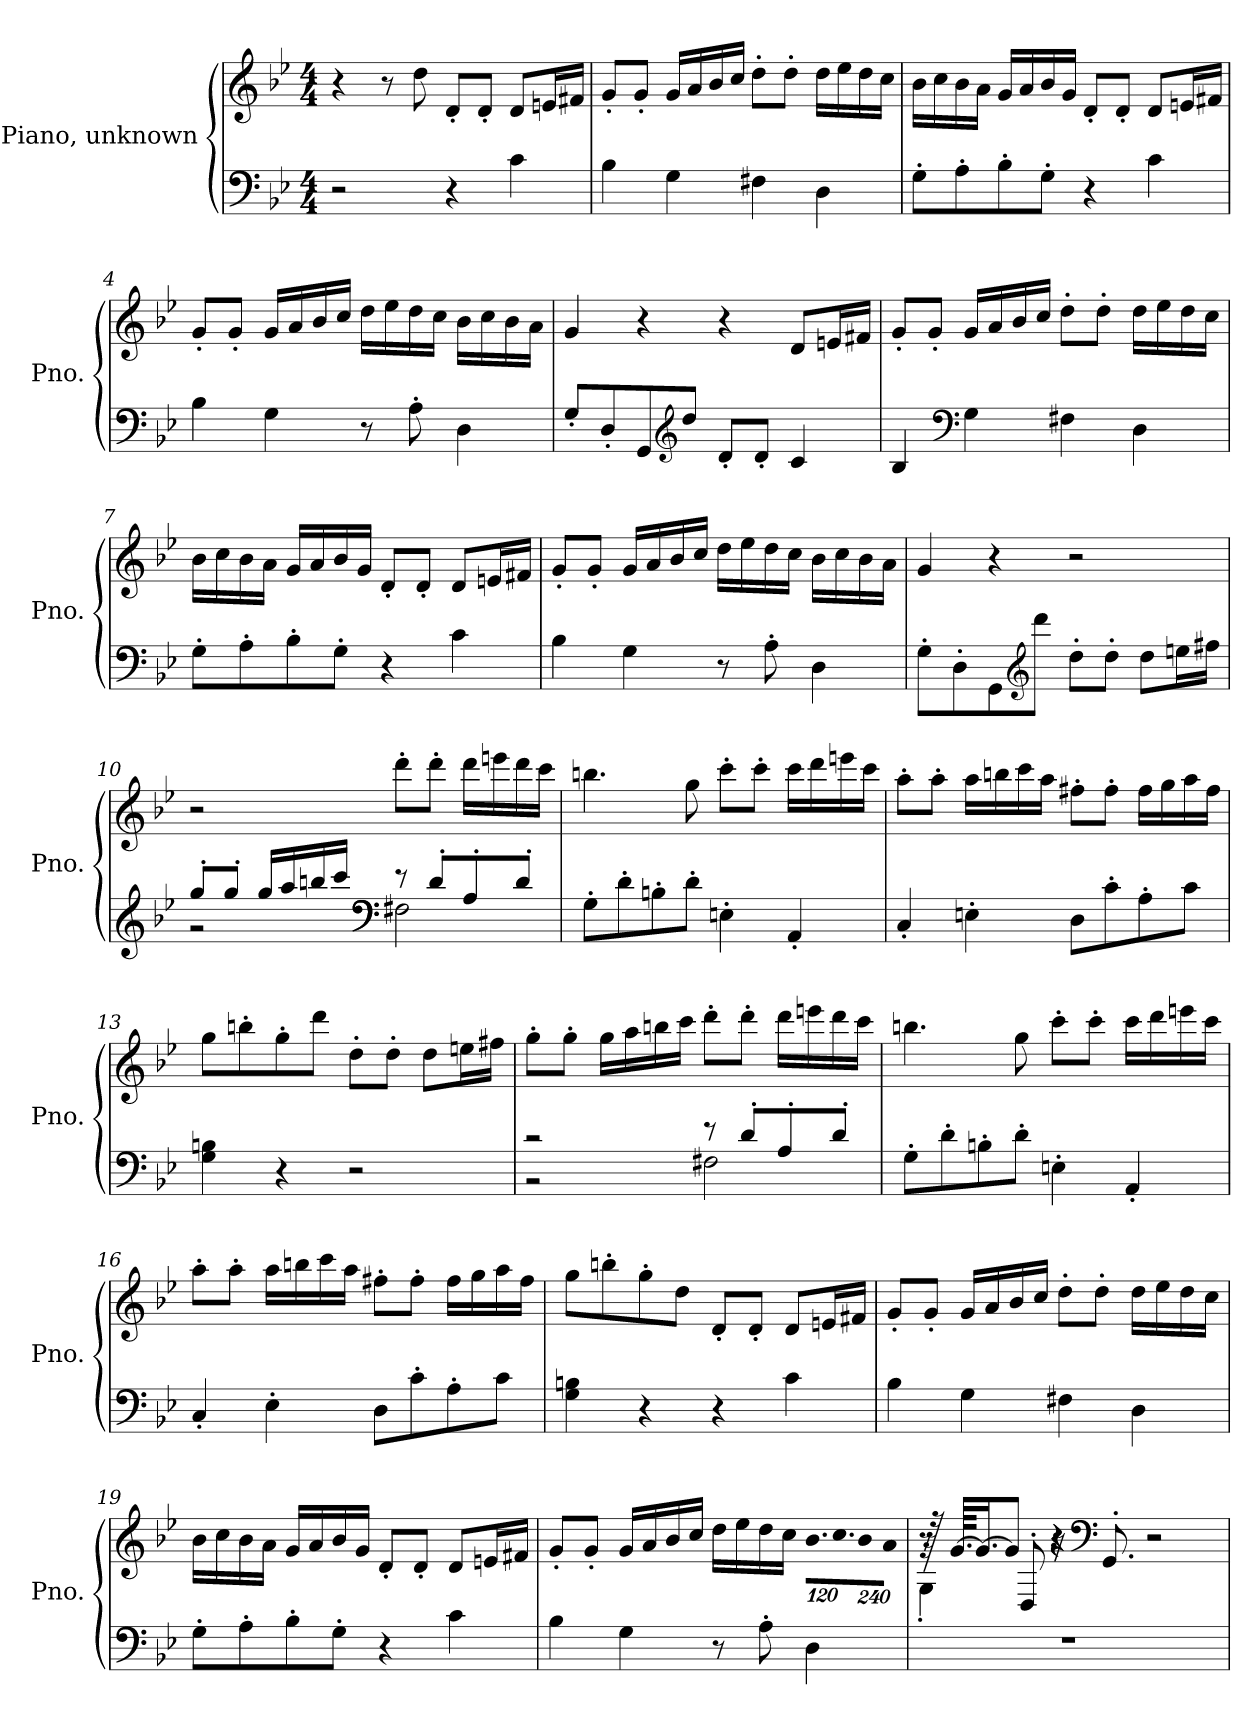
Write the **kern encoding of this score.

**kern	**kern
*part1	*part1
*staff2	*staff1
*I"Piano, unknown	*
*I'Pno.	*
*clefF4	*clefG2
*k[b-e-]	*k[b-e-]
*M4/4	*M4/4
*MM120	*MM120
=1	=1
2r	4r
.	8r
.	8dd\
4r	8d'/L
.	8d'/J
4c\	8d/L
.	16en/L
.	16f#X/JJ
=2	=2
4B-\	8g'/L
.	8g'/J
4G\	16g/LL
.	16a/
.	16b-/
.	16cc/JJ
4F#X\	8dd'\L
.	8dd'\J
4D\	16dd\LL
.	16ee-\
.	16dd\
.	16cc\JJ
=3	=3
8G'\L	16b-\LL
.	16cc\
8A'\	16b-\
.	16a\JJ
8B-'\	16g/LL
.	16a/
8G'\J	16b-/
.	16g/JJ
4r	8d'/L
.	8d'/J
4c\	8d/L
.	16en/L
.	16f#X/JJ
!!LO:LB:g=z
=4	=4
4B-\	8g'/L
.	8g'/J
4G\	16g/LL
.	16a/
.	16b-/
.	16cc/JJ
8r	16dd\LL
.	16ee-\
8A'\	16dd\
.	16cc\JJ
4D\	16b-\LL
.	16cc\
.	16b-\
.	16a\JJ
=5	=5
8G'/L	4g/
8D'/	.
8GG/	4r
*clefG2	*
8dd/J	.
8d'/L	4r
8d'/J	.
4c/	8d/L
.	16en/L
.	16f#X/JJ
=6	=6
4B-/	8g'/L
.	8g'/J
*clefF4	*
4G\	16g/LL
.	16a/
.	16b-/
.	16cc/JJ
4F#X\	8dd'\L
.	8dd'\J
4D\	16dd\LL
.	16ee-\
.	16dd\
.	16cc\JJ
!!LO:LB:g=z
=7	=7
8G'\L	16b-\LL
.	16cc\
8A'\	16b-\
.	16a\JJ
8B-'\	16g/LL
.	16a/
8G'\J	16b-/
.	16g/JJ
4r	8d'/L
.	8d'/J
4c\	8d/L
.	16en/L
.	16f#X/JJ
=8	=8
4B-\	8g'/L
.	8g'/J
4G\	16g/LL
.	16a/
.	16b-/
.	16cc/JJ
8r	16dd\LL
.	16ee-\
8A'\	16dd\
.	16cc\JJ
4D\	16b-\LL
.	16cc\
.	16b-\
.	16a\JJ
=9	=9
8G'\L	4g/
8D'\	.
8GG\	4r
*clefG2	*
8ddd\J	.
8dd'\L	2r
8dd'\J	.
8dd\L	.
16een\L	.
16ff#X\JJ	.
!!LO:LB:g=z
=10	=10
*^	*
8gg'/L	2r	2r
8gg'/J	.	.
16gg/LL	.	.
16aa/	.	.
16bbn/	.	.
16ccc/JJ	.	.
*clefF4	*	*
8r	2F#X\	8ddd'\L
8d'/L	.	8ddd'\J
8A'/	.	16ddd\LL
.	.	16eeen\
8d'/J	.	16ddd\
.	.	16ccc\JJ
*v	*v	*
=11	=11
8G'\L	4.bbn\
8d'\	.
8Bn'\	.
8d'\J	8gg\
4En'\	8ccc'\L
.	8ccc'\J
4AA'/	16ccc\LL
.	16ddd\
.	16eeen\
.	16ccc\JJ
!!LO:LB:g=z
=12	=12
4C'/	8aa'\L
.	8aa'\J
4En'\	16aa\LL
.	16bbn\
.	16ccc\
.	16aa\JJ
8D\L	8ff#X'\L
8c'\	8ff#'\J
8A'\	16ff#\LL
.	16gg\
8c\J	16aa\
.	16ff#\JJ
=13	=13
4G\ 4Bn\	8gg\L
.	8bbn'\
4r	8gg'\
.	8ddd\J
2r	8dd'\L
.	8dd'\J
.	8dd\L
.	16een\L
.	16ff#X\JJ
=14	=14
*^	*
2r	2r	8gg'\L
.	.	8gg'\J
.	.	16gg\LL
.	.	16aa\
.	.	16bbn\
.	.	16ccc\JJ
8r	2F#X\	8ddd'\L
8d'/L	.	8ddd'\J
8A'/	.	16ddd\LL
.	.	16eeen\
8d'/J	.	16ddd\
.	.	16ccc\JJ
*v	*v	*
!!LO:LB:g=z
=15	=15
8G'\L	4.bbn\
8d'\	.
8Bn'\	.
8d'\J	8gg\
4En'\	8ccc'\L
.	8ccc'\J
4AA'/	16ccc\LL
.	16ddd\
.	16eeen\
.	16ccc\JJ
=16	=16
4C'/	8aa'\L
.	8aa'\J
4E-'\	16aa\LL
.	16bbn\
.	16ccc\
.	16aa\JJ
8D\L	8ff#X'\L
8c'\	8ff#'\J
8A'\	16ff#\LL
.	16gg\
8c\J	16aa\
.	16ff#\JJ
=17	=17
4G\ 4Bn\	8gg\L
.	8bbn'\
4r	8gg'\
.	8dd\J
4r	8d'/L
.	8d'/J
4c\	8d/L
.	16en/L
.	16f#X/JJ
!!LO:PB:g=z
=18	=18
4B-\	8g'/L
.	8g'/J
4G\	16g/LL
.	16a/
.	16b-/
.	16cc/JJ
4F#X\	8dd'\L
.	8dd'\J
4D\	16dd\LL
.	16ee-\
.	16dd\
.	16cc\JJ
=19	=19
8G'\L	16b-\LL
.	16cc\
8A'\	16b-\
.	16a\JJ
8B-'\	16g/LL
.	16a/
8G'\J	16b-/
.	16g/JJ
4r	8d'/L
.	8d'/J
4c\	8d/L
.	16en/L
.	16f#X/JJ
=20	=20
4B-\	8g'/L
.	8g'/J
4G\	16g/LL
.	16a/
.	16b-/
.	16cc/JJ
8r	16dd\LL
.	16ee-\
8A'\	16dd\
.	16cc\JJ
*	*Xbrackettup
!	!LO:N:vis=32.
4D\	1920%103b-\LLL
!	!LO:N:vis=32.
.	1920%103cc\J
!	!LO:N:vis=16
.	1920%137b-\
!	!LO:N:vis=16
.	1920%137a\JJ
!!LO:LB:g=z
=21	=21
*	*^
*	*	*^
1r	128r	4G'\	8r
.	[64.g/KKLL	.	.
.	16.g/J_	.	.
.	8g/J]	.	8D'/
.	4r	4r	16r
*	*clefF4	*	*
.	.	.	8.GG'/
.	2r	2r	2r
*	*v	*v	*v
=	=
*-	*-
